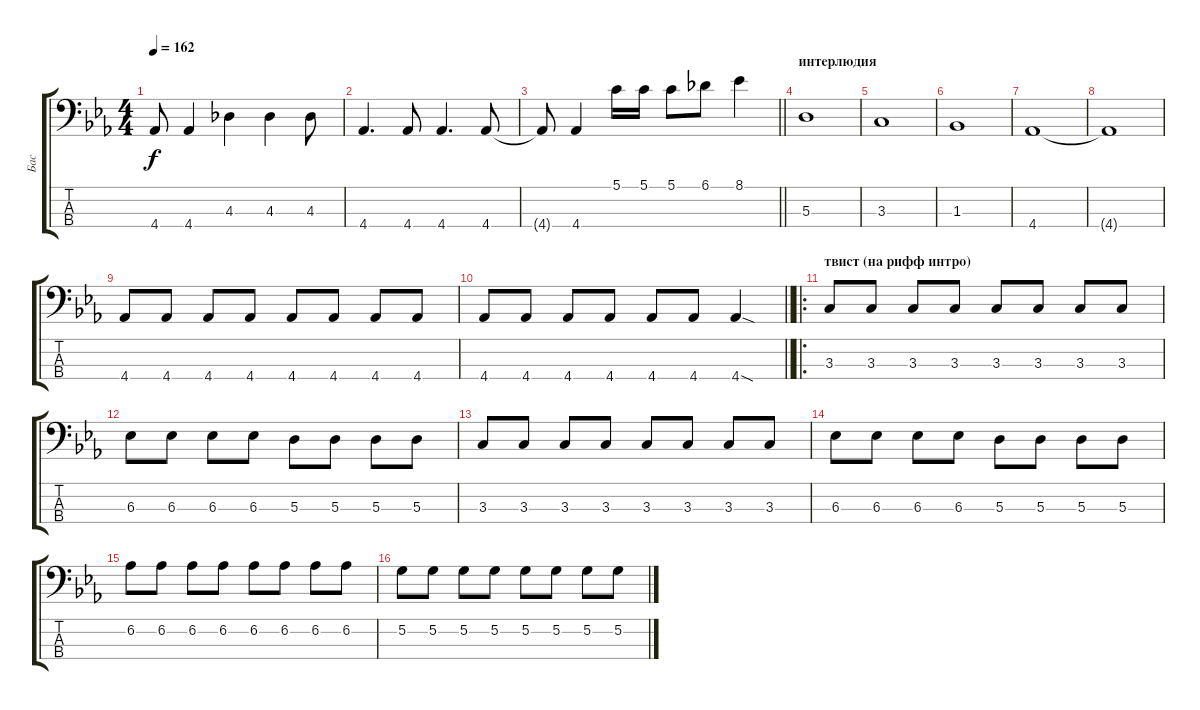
\track ("Бас" "Бас") {instrument electricbassfinger}
\staff {score tabs}
\tuning (G2 D2 A1 E1) {hide}
\ts (4 4)
\tempo 162
\clef f4
\ks cminor
4.4{t}.8{dy f} 4.4.4 4.3.4 4.3.4 4.3.8 |
4.4.4{d} 4.4.8 4.4.4{d} 4.4.8 |
\barLineRight lightlight
4.4{t}.8 4.4.4 5.1.16 5.1.16 5.1.8 6.1.8 8.1.4 |
\section ("" "интерлюдия")
5.3.1 |
3.3.1 |
1.3.1 |
4.4.1 |
4.4{t}.1 |
4.4.8 4.4.8 4.4.8 4.4.8 4.4.8 4.4.8 4.4.8 4.4.8 |
\barLineRight lightlight
4.4.8 4.4.8 4.4.8 4.4.8 4.4.8 4.4.8 4.4{sod}.4 |
\ro
\section ("" "твист (на рифф интро)")
3.3.8 3.3.8 3.3.8 3.3.8 3.3.8 3.3.8 3.3.8 3.3.8 |
6.3.8 6.3.8 6.3.8 6.3.8 5.3.8 5.3.8 5.3.8 5.3.8 |
3.3.8 3.3.8 3.3.8 3.3.8 3.3.8 3.3.8 3.3.8 3.3.8 |
6.3.8 6.3.8 6.3.8 6.3.8 5.3.8 5.3.8 5.3.8 5.3.8 |
6.2.8 6.2.8 6.2.8 6.2.8 6.2.8 6.2.8 6.2.8 6.2.8 |
5.2.8 5.2.8 5.2.8 5.2.8 5.2.8 5.2.8 5.2.8 5.2.8
